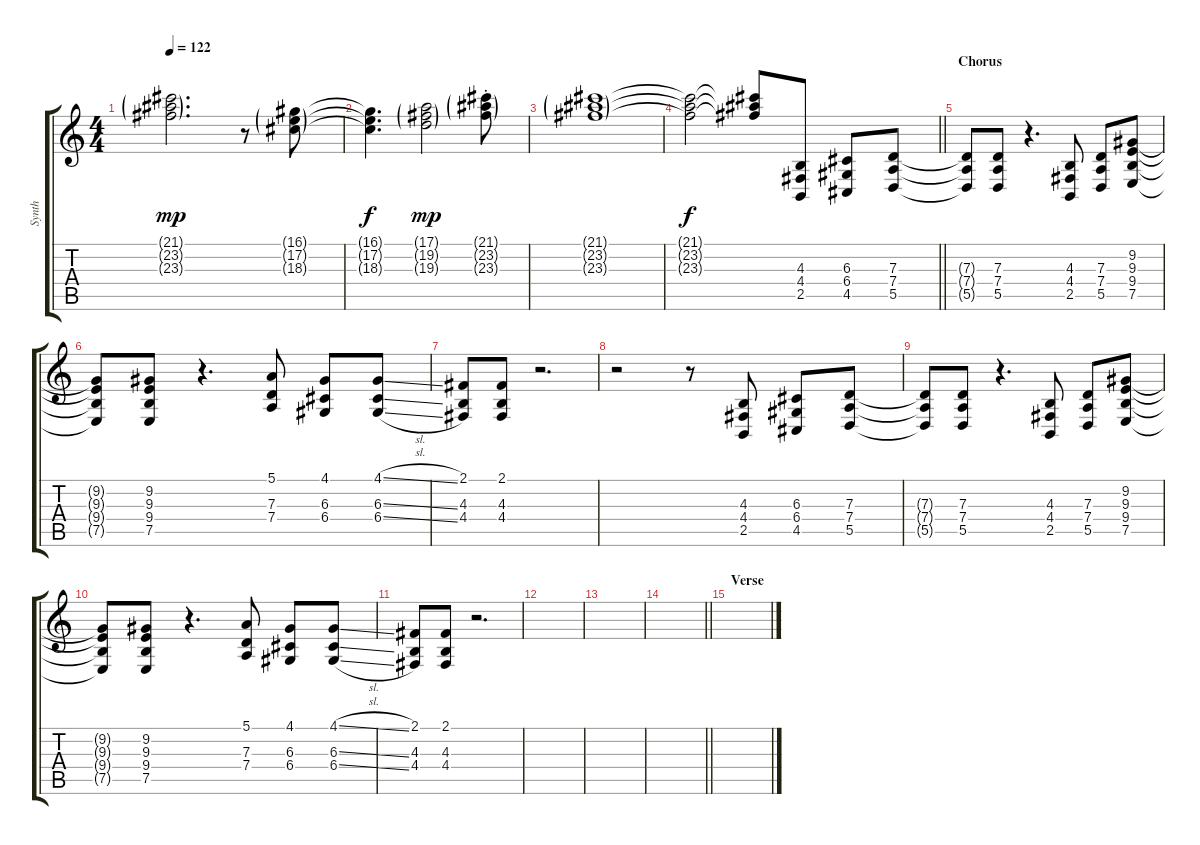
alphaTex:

\track ("Synth" "Synth") {instrument lead1square}
\staff {score tabs}
\tuning (E4 B3 G3 D3 A2 E2) {hide}
\ts (4 4)
\tempo 122
\clef g2
\ks c
(21.1{g} 23.2{g} 23.3{g}).2{d dy mp} r.8 (16.1{g} 17.2{g} 18.3{g}).8 |
(16.1{t} 17.2{t} 18.3{t}).4{d dy f} (17.1{g} 19.2{g} 19.3{g}).2{dy mp} (21.1{g st} 23.2{g st} 23.3{g st}).8 |
(21.1{g} 23.2{g} 23.3{g}).1 |
\barLineRight lightlight
(21.1{t} 23.2{t} 23.3{t}).2{dy f} (21.1{t} 23.2{t} 23.3{t}).8 (4.3 4.4 2.5).8 (6.3 6.4 4.5).8 (7.3 7.4 5.5).8 |
\section ("" "Chorus")
(7.3{t} 7.4{t} 5.5{t}).8 (7.3 7.4 5.5).8 r.4{d} (4.3 4.4 2.5).8 (7.3 7.4 5.5).8 (9.2 9.3 9.4 7.5).8 |
(9.2{t} 9.3{t} 9.4{t} 7.5{t}).8 (9.2 9.3 9.4 7.5).8 r.4{d} (5.1 7.3 7.4).8 (4.1 6.3 6.4).8 (4.1{sl} 6.3{sl} 6.4{sl}).8 |
(2.1 4.3 4.4).8 (2.1 4.3 4.4).8 r.2{d} |
r.2 r.8 (4.3 4.4 2.5).8 (6.3 6.4 4.5).8 (7.3 7.4 5.5).8 |
(7.3{t} 7.4{t} 5.5{t}).8 (7.3 7.4 5.5).8 r.4{d} (4.3 4.4 2.5).8 (7.3 7.4 5.5).8 (9.2 9.3 9.4 7.5).8 |
(9.2{t} 9.3{t} 9.4{t} 7.5{t}).8 (9.2 9.3 9.4 7.5).8 r.4{d} (5.1 7.3 7.4).8 (4.1 6.3 6.4).8 (4.1{sl} 6.3{sl} 6.4{sl}).8 |
(2.1 4.3 4.4).8 (2.1 4.3 4.4).8 r.2{d} |
|
|
\barLineRight lightlight
|
\section ("" "Verse")
